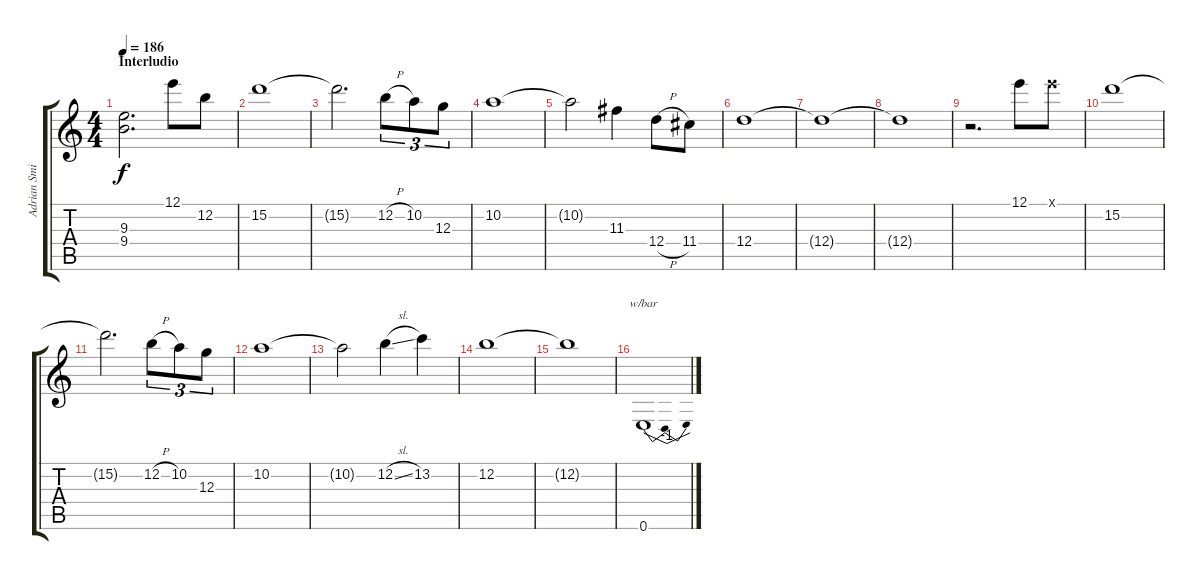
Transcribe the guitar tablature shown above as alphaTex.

\track ("Adrian Smith" "Adrian Smi") {instrument distortionguitar}
\staff {score tabs}
\tuning (E4 B3 G3 D3 A2 E2) {hide}
\ts (4 4)
\section ("" "Interludio")
\tempo 186
\clef g2
\ks c
(9.3{t} 9.4{t}).2{d dy f} 12.1.8{volume 16} 12.2.8 |
15.2.1{volume 16} |
15.2{t}.2{d} 12.2{h}.8{tu (3 2)} 10.2.8{tu (3 2)} 12.3.8{tu (3 2)} |
10.2.1 |
10.2{t}.2 11.3.4 12.4{h}.8 11.4.8 |
12.4.1 |
12.4{t}.1{volume 4} |
12.4{t}.1 |
r.2{d volume 16} 12.1.8 12.1{x}.8 |
15.2.1 |
15.2{t}.2{d} 12.2{h}.8{tu (3 2)} 10.2.8{tu (3 2)} 12.3.8{tu (3 2)} |
10.2.1 |
10.2{t}.2 12.2{sl}.4 13.2.4 |
12.2.1 |
12.2{t}.1 |
0.6.1{tbe (dip default 0 0 30 -4 60 0)}
